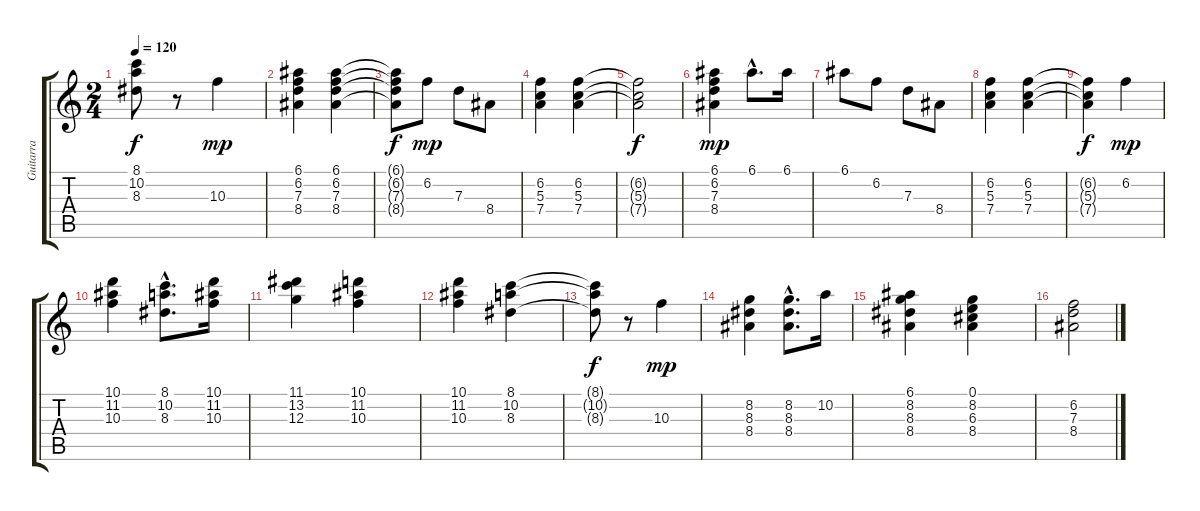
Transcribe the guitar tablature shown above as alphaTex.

\track ("Guitarra" "Guitarra") {instrument electricguitarclean}
\staff {score tabs}
\tuning (E4 B3 G3 D3 A2 E2) {hide}
\ts (2 4)
\tempo 120
\clef g2
\ks c
(8.1{t} 10.2{t} 8.3{t}).8{dy f} r.8 10.3.4{dy mp} |
(6.1 6.2 7.3 8.4).4 (6.1 6.2 7.3 8.4).4 |
(6.1{t} 6.2{t} 7.3{t} 8.4{t}).8{dy f} 6.2.8{dy mp} 7.3.8 8.4.8 |
(6.2 5.3 7.4).4 (6.2 5.3 7.4).4 |
(6.2{t} 5.3{t} 7.4{t}).2{dy f} |
(6.1 6.2 7.3 8.4).4{dy mp} 6.1{hac}.8{d} 6.1.16 |
6.1.8 6.2.8 7.3.8 8.4.8 |
(6.2 5.3 7.4).4 (6.2 5.3 7.4).4 |
(6.2{t} 5.3{t} 7.4{t}).4{dy f} 6.2.4{dy mp} |
(10.1 11.2 10.3).4 (8.1{hac} 10.2{hac} 8.3{hac}).8{d} (10.1 11.2 10.3).16 |
(11.1 13.2 12.3).4 (10.1 11.2 10.3).4 |
(10.1 11.2 10.3).4 (8.1 10.2 8.3).4 |
(8.1{t} 10.2{t} 8.3{t}).8{dy f} r.8 10.3.4{dy mp} |
(8.2 8.3 8.4).4 (8.2{hac} 8.3{hac} 8.4{hac}).8{d} 10.2.16 |
(6.1 8.2 8.3 8.4).4 (0.1 8.2 6.3 8.4).4 |
(6.2 7.3 8.4).2
